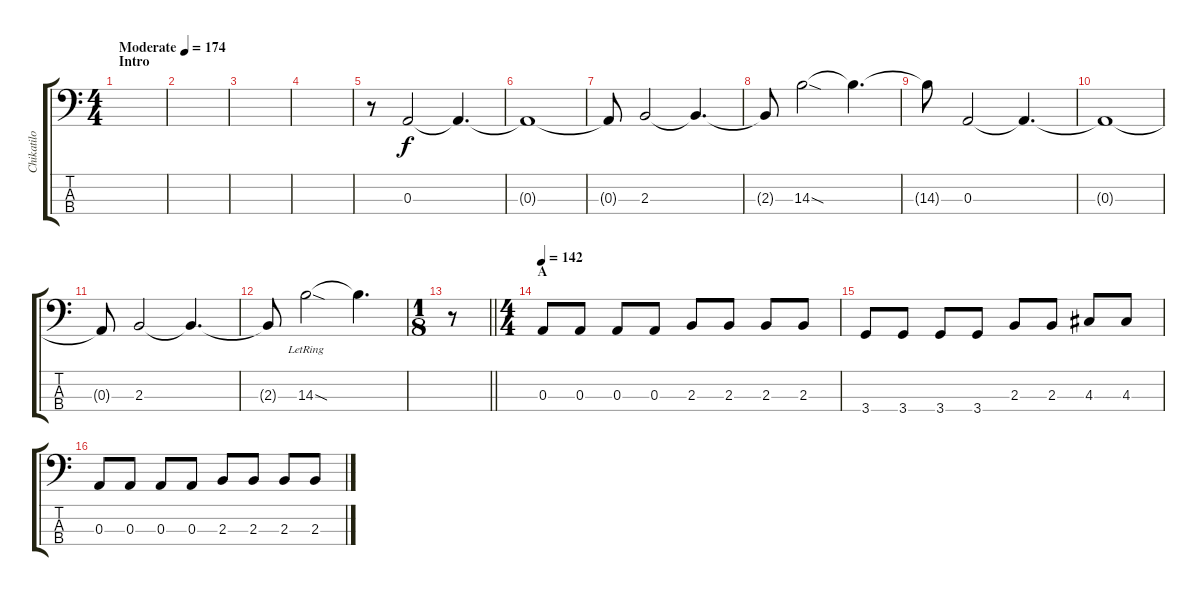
\track ("Chikatilo" "Chikatilo") {instrument electricbasspick}
\staff {score tabs}
\tuning (G2 D2 A1 E1) {hide}
\ts (4 4)
\section ("" "Intro")
\tempo (174 "Moderate")
\clef f4
\ks c
|
|
|
|
r.8 0.3.2 0.3{t}.4{d} |
0.3{t}.1 |
0.3{t}.8 2.3.2 2.3{t}.4{d} |
2.3{t}.8 14.3{sod}.2 14.3{t}.4{d} |
14.3{t}.8 0.3.2 0.3{t}.4{d} |
0.3{t}.1 |
0.3{t}.8 2.3.2 2.3{t}.4{d} |
2.3{t}.8 14.3{sod lr}.2 14.3{t}.4{d} |
\ts (1 8)
\barLineRight lightlight
r.8 |
\ts (4 4)
\section ("" "A")
\tempo 142
0.3.8 0.3.8 0.3.8 0.3.8 2.3.8 2.3.8 2.3.8 2.3.8 |
3.4.8 3.4.8 3.4.8 3.4.8 2.3.8 2.3.8 4.3.8 4.3.8 |
0.3.8 0.3.8 0.3.8 0.3.8 2.3.8 2.3.8 2.3.8 2.3.8
